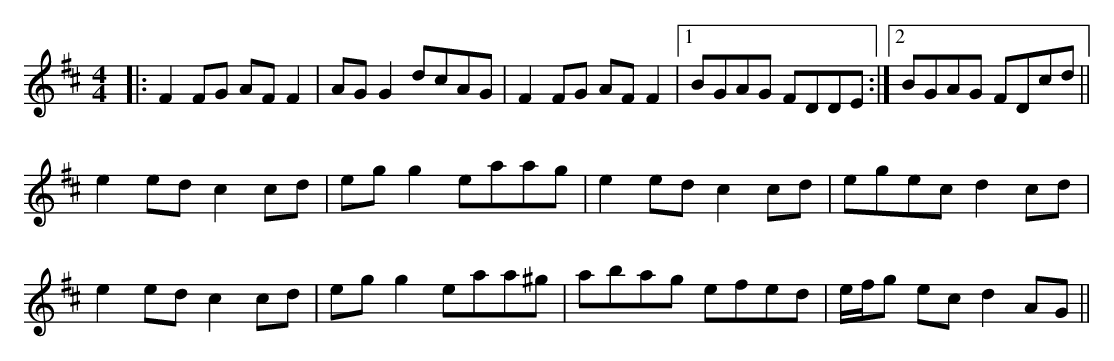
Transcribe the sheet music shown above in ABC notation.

X:1
M:4/4
K:D
|:F2 FG AF F2|AG G2 dcAG|F2 FG AF F2|1 BGAG FDDE:|2 BGAG FDcd||
e2 ed c2 cd|eg g2 eaag|e2 ed c2 cd|egec d2 cd|
e2 ed c2 cd|eg g2 eaa^g|abag efed|e/f/g ec d2 AG||
